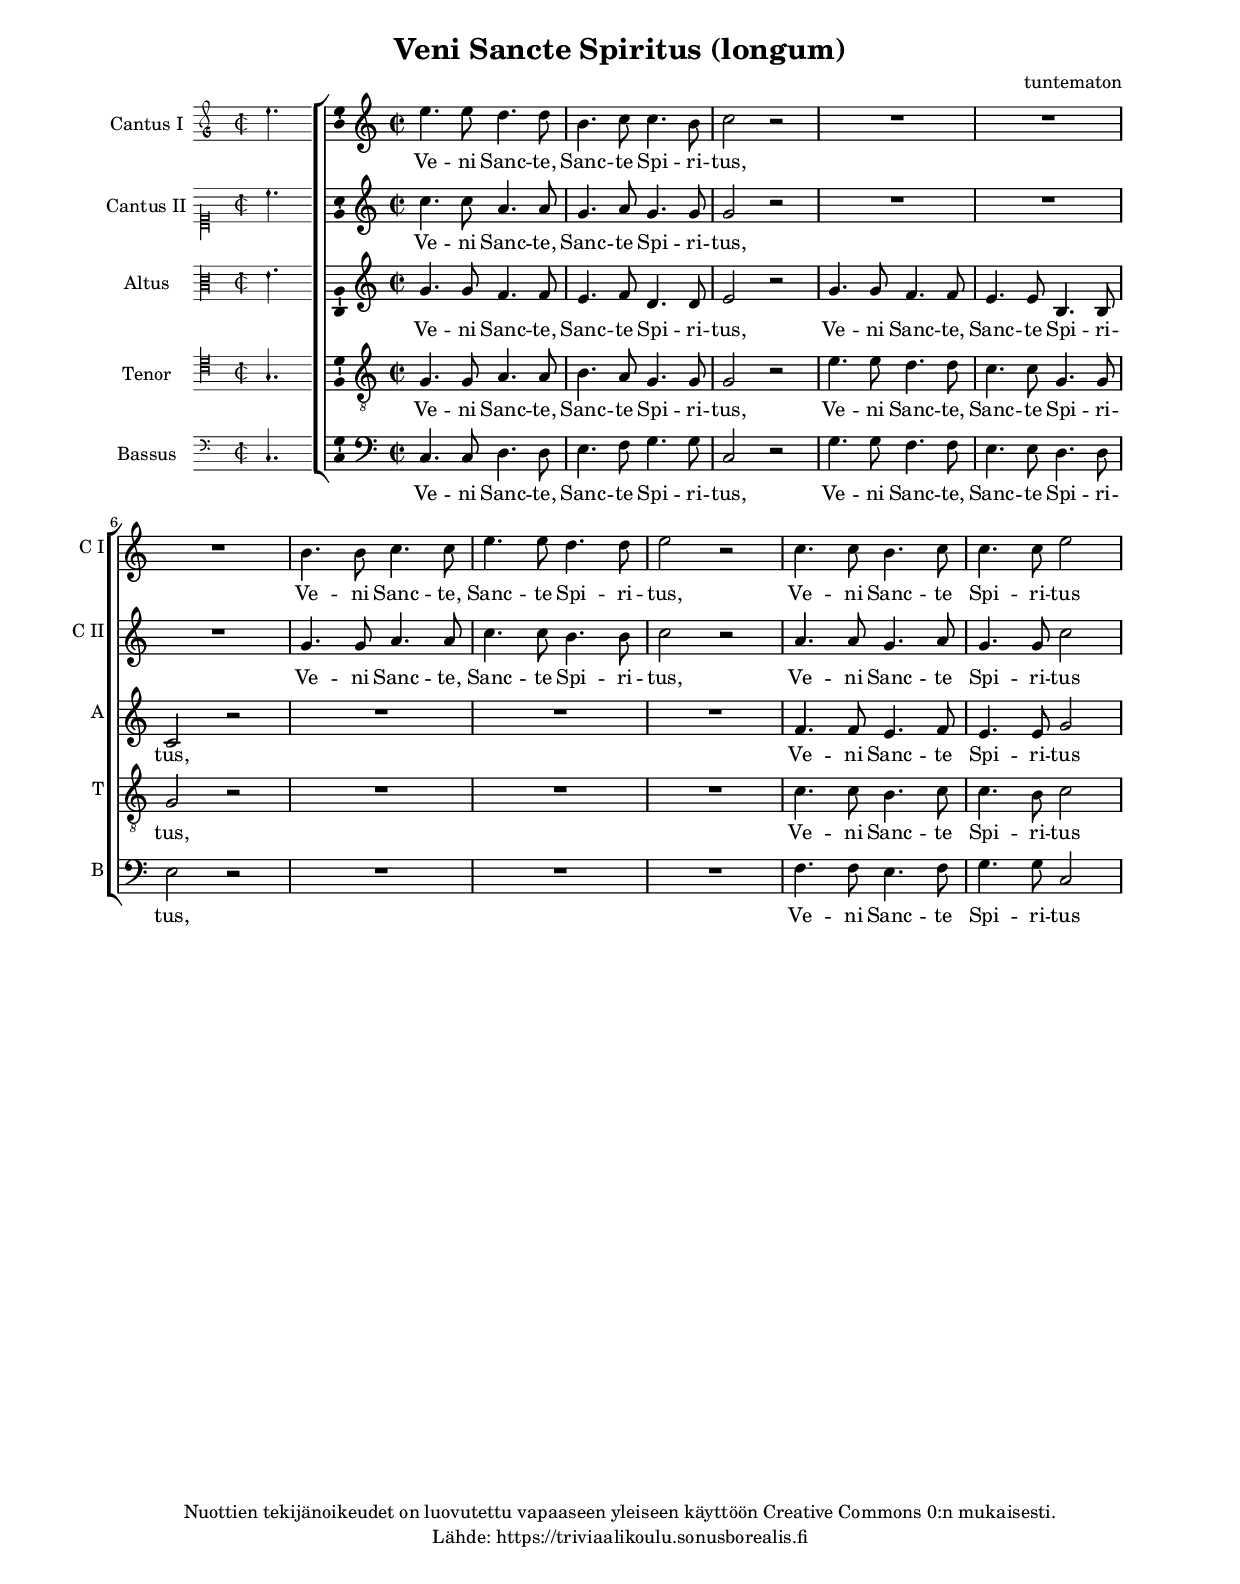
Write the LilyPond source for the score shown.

\version "2.19.80"
\include "suomi.ly"

\include "../paper-margins.ily"

#(set-global-staff-size 16)

global = {
  \time 2/2
  \key c \major
  \set Staff.midiInstrument = #"voice oohs"
}


SopranoMusic = \relative c'' {
	\set Staff.instrumentName = #"Cantus I"
	\set Staff.shortInstrumentName = "C I"

	\incipit { \clef "mensural-g" \key c \major \time 2/2 e''4. }

	e4. e8 d4. d8 | h4. c8 c4. h8 | c2 r |
	R1 | R1 | R1 | 
	h4. h8 c4. c8 | e4. e8 d4. d8 | e2 r |
	c4. c8 h4. c8 | c4. c8 e2 |
}

stanzaOneLyrics = \lyricmode {
	Ve -- ni Sanc -- te, Sanc -- te Spi -- ri -- tus,
	Ve -- ni Sanc -- te, Sanc -- te Spi -- ri -- tus,
	Ve -- ni Sanc -- te Spi -- ri -- tus
}

SopranoTwoMusic = \relative c'' {
	\set Staff.instrumentName = #"Cantus II"
	\set Staff.shortInstrumentName = "C II"

	\incipit { \clef "mensural-c1" \key c \major \time 2/2 c''4. }

	c4. c8 a4. a8 | g4. a8 g4. g8 | g2 r |
	R1 | R1 | R1 | 
	g4. g8 a4. a8 | c4. c8 h4. h8 | c2 r |
	a4. a8 g4. a8 | g4. g8 c2 |	
}

AltoMusic = \relative c'' {
	\set Staff.instrumentName = #"Altus"
	\set Staff.shortInstrumentName = "A"

	\incipit { \clef "mensural-c3" \key c \major \time 2/2 e'4. } % !! e or g?

	g4. g8 f4. f8 | e4. f8 d4. d8 | e2 r |
	g4. g8 f4. f8 | e4. e8 h4. h8 | c2 r |
	R1 | R1 | R1 |
	f4. f8 e4. f8 | e4. e8 g2 |
}

TenoreMusic = \relative c' {
	\set Staff.instrumentName = #"Tenor"
	\set Staff.shortInstrumentName = "T"

	\incipit { \clef "mensural-c4" \key c \major \time 2/2 g4. }

	\clef "treble_8"
	g4. g8 a4. a8 | h4. a8 g4. g8 | g2 r |
	e'4. e8 d4. d8 | c4. c8 g4. g8 | g2 r |
	R1 | R1 | R1 | 
	c4. c8 h4. c8 | c4. h8 c2 |
}

BassMusic = \relative c {
	\set Staff.instrumentName = #"Bassus"
	\set Staff.shortInstrumentName = "B"

	\incipit { \clef "mensural-f" \key c \major \time 2/2 c4. }

	\clef bass
	c4. c8 d4. d8 | e4. f8 g4. g8 | c,2 r |
	g'4. g8 f4. f8 | e4. e8 d4. d8 | e2 r |
	R1 | R1 | R1 | 
	f4. f8 e4. f8 | g4. g8 c,2 |
}


\header {
  title = "Veni Sancte Spiritus (longum)"
%  subtitle = ""
  composer = "tuntematon"
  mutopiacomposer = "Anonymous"
%  instrument = "Voice (SATB)"
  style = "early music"
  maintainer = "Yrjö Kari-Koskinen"
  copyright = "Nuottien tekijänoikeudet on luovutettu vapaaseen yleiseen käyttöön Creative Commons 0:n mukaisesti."
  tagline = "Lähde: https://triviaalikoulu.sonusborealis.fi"
}

\score {
  \new ChoirStaff <<
    \new Staff <<
      \new Voice = "Soprano" {
		    \global
        \SopranoMusic
      }
     \new Lyrics \lyricsto "Soprano" {
       \stanzaOneLyrics
     }
    >>
    \new Staff <<
      \new Voice = "SopranoTwo" {
        \global
        \SopranoTwoMusic
      }
     \new Lyrics \lyricsto "SopranoTwo" {
       \stanzaOneLyrics
     }
    >>
    \new Staff <<
      \new Voice = "Alto" {
        \global
        \AltoMusic
      }
     \new Lyrics \lyricsto "Alto" {
       \stanzaOneLyrics
     }
    >>
    \new Staff <<
      \new Voice = "Tenore" {
        \global
        \TenoreMusic
      }
      \new Lyrics \lyricsto "Tenore" {
       \stanzaOneLyrics
      }
    >>
    \new Staff <<
      \new Voice = "Bass" {
        \global
        \BassMusic
      }
      \new Lyrics \lyricsto "Bass" {
       \stanzaOneLyrics
      }
    >>
  >>
  \layout {
    \context {
      \Voice
      \consists "Ambitus_engraver"
    }
    indent = 3.5\cm
    incipit-width = 2\cm
    \context {
     \Staff \RemoveEmptyStaves
   }
    \context {
     \Score
     \override VerticalAxisGroup.remove-first = ##t
    }
  }
}
